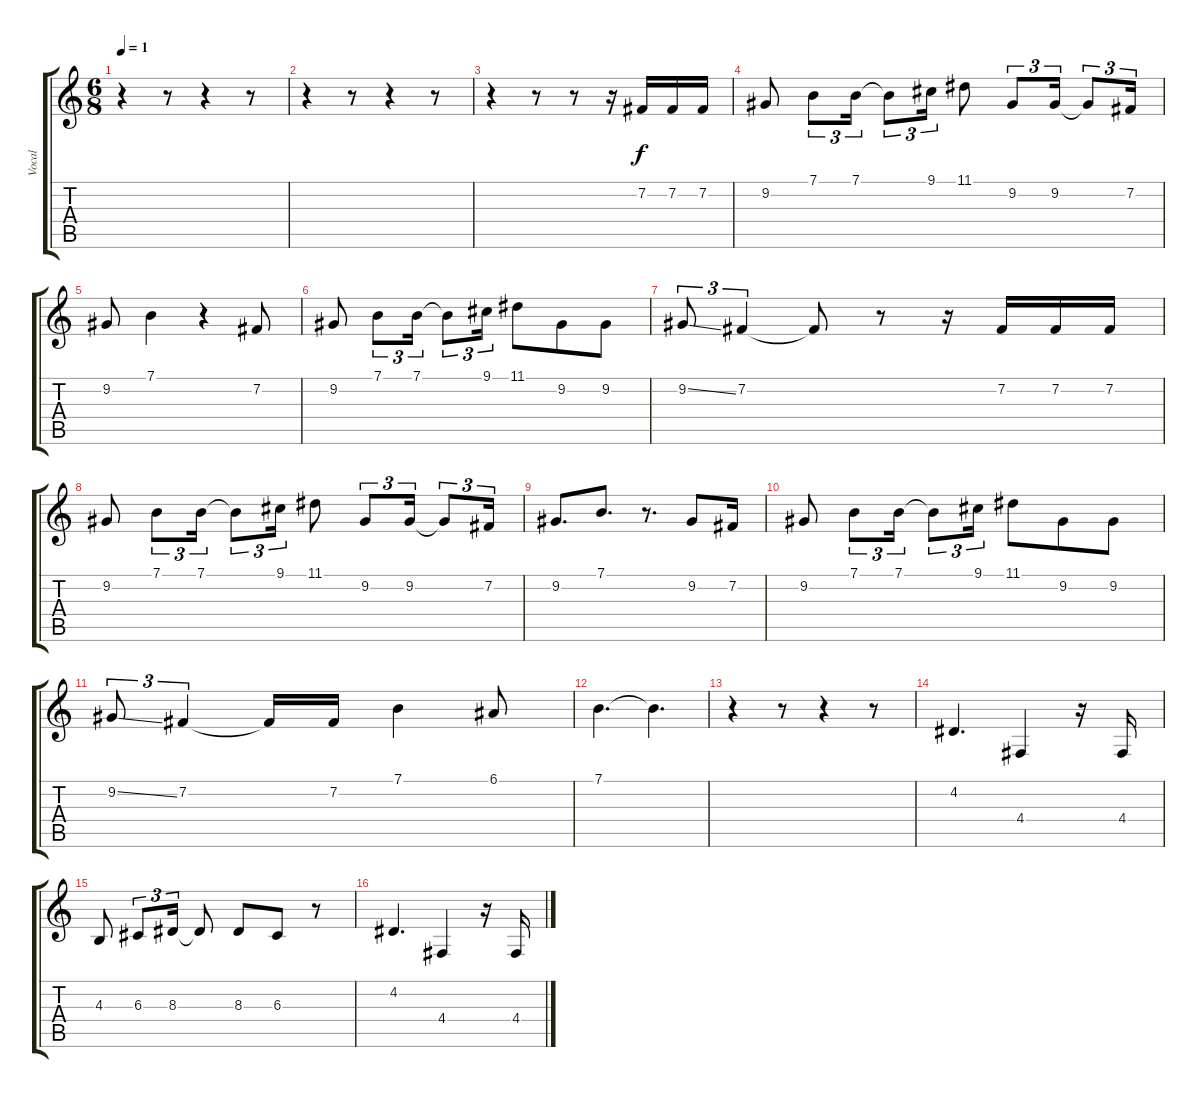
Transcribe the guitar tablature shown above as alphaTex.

\track ("Vocal" "Vocal") {instrument lead6voice}
\staff {score tabs}
\tuning (E4 B3 G3 D3 A2 E2) {hide}
\ts (6 8)
\tempo 1
\clef g2
\ks c
r.4{dy f} r.8 r.4 r.8 |
r.4 r.8 r.4 r.8 |
r.4 r.8 r.8 r.16 7.2.16 7.2.16 7.2.16 |
9.2.8 7.1.8{tu (3 2)} 7.1.16{tu (3 2)} 7.1{t}.8{tu (3 2)} 9.1.16{tu (3 2)} 11.1.8 9.2.8{tu (3 2)} 9.2.16{tu (3 2)} 9.2{t}.8{tu (3 2)} 7.2.16{tu (3 2)} |
9.2.8 7.1.4 r.4 7.2.8 |
9.2.8 7.1.8{tu (3 2)} 7.1.16{tu (3 2)} 7.1{t}.8{tu (3 2)} 9.1.16{tu (3 2)} 11.1.8 9.2.8 9.2.8 |
9.2{ss}.8{tu (3 2)} 7.2.4{tu (3 2)} 7.2{t}.8 r.8 r.16 7.2.16 7.2.16 7.2.16 |
9.2.8 7.1.8{tu (3 2)} 7.1.16{tu (3 2)} 7.1{t}.8{tu (3 2)} 9.1.16{tu (3 2)} 11.1.8 9.2.8{tu (3 2)} 9.2.16{tu (3 2)} 9.2{t}.8{tu (3 2)} 7.2.16{tu (3 2)} |
9.2.8{d} 7.1.8{d} r.8{d} 9.2.8 7.2.16 |
9.2.8 7.1.8{tu (3 2)} 7.1.16{tu (3 2)} 7.1{t}.8{tu (3 2)} 9.1.16{tu (3 2)} 11.1.8 9.2.8 9.2.8 |
9.2{ss}.8{tu (3 2)} 7.2.4{tu (3 2)} 7.2{t}.16 7.2.16 7.1.4 6.1.8 |
7.1.4{d} 7.1{t}.4{d} |
r.4 r.8 r.4 r.8 |
4.2.4{d} 4.4.4 r.16 4.4.16 |
4.3.8 6.3.8{tu (3 2)} 8.3.16{tu (3 2)} 8.3{t}.8 8.3.8 6.3.8 r.8 |
4.2.4{d} 4.4.4 r.16 4.4.16
